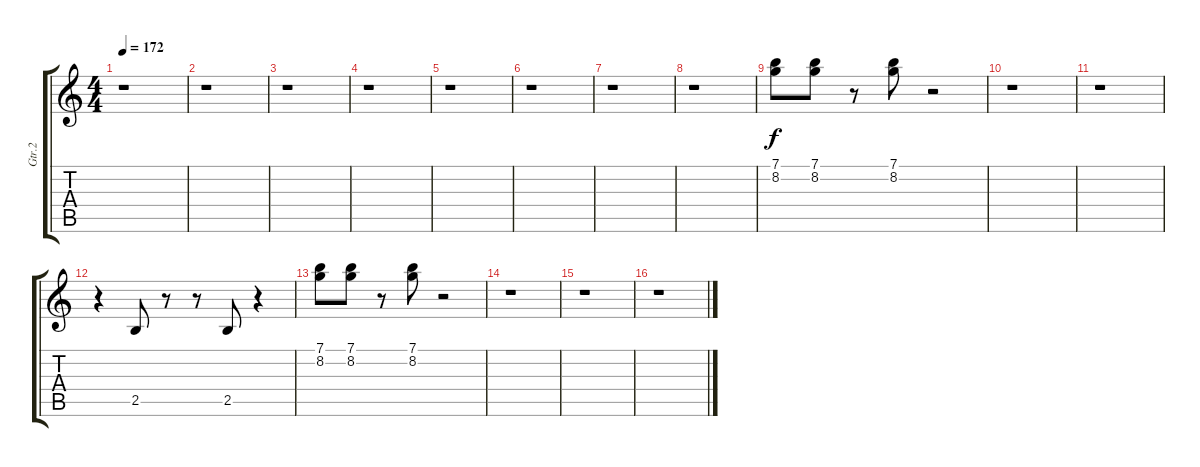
\track ("Gtr.2" "Gtr.2") {instrument overdrivenguitar}
\staff {score tabs}
\tuning (E4 B3 G3 D3 A2 E2) {hide}
\ts (4 4)
\tempo 172
\clef g2
\ks c
r.1{dy f} |
r.1 |
r.1 |
r.1 |
r.1 |
r.1 |
r.1 |
r.1 |
(7.1 8.2).8 (7.1 8.2).8 r.8 (7.1 8.2).8 r.2 |
r.1 |
r.1 |
r.4 2.5.8 r.8 r.8 2.5.8 r.4 |
(7.1 8.2).8 (7.1 8.2).8 r.8 (7.1 8.2).8 r.2 |
r.1 |
r.1 |
r.1
